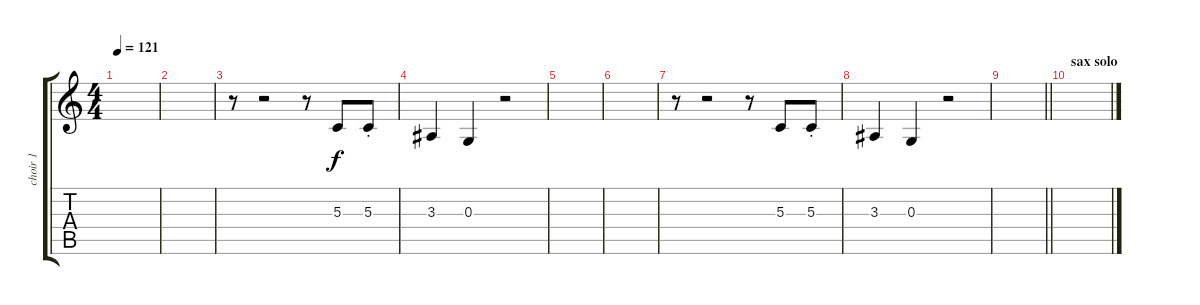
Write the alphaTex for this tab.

\track ("choir 1" "choir 1") {instrument brasssection}
\staff {score tabs}
\tuning (E4 B3 G3 D3 A2 E2) {hide}
\ts (4 4)
\tempo 121
\clef g2
\ks c
|
|
r.8 r.2 r.8 5.3.8 5.3{st}.8 |
3.3.4 0.3.4 r.2 |
|
|
r.8 r.2 r.8 5.3.8 5.3{st}.8 |
3.3.4 0.3.4 r.2 |
\barLineRight lightlight
|
\section ("" "sax solo")
